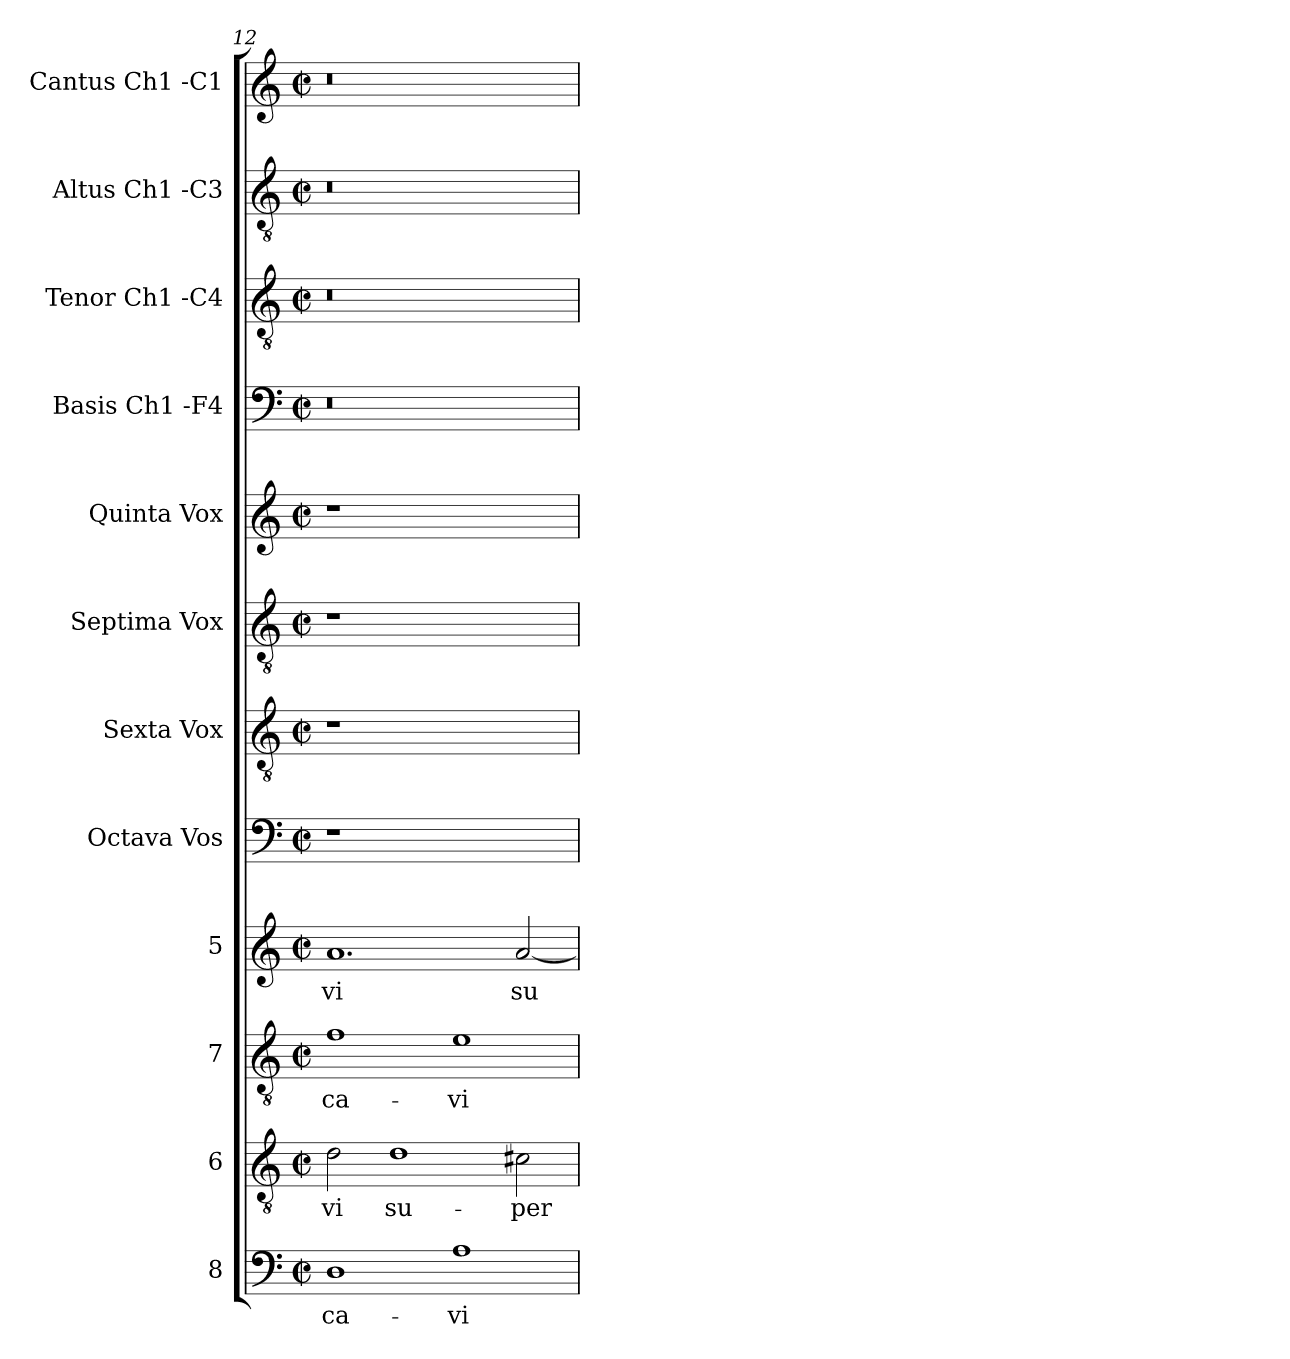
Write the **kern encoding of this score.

**kern	**text	**kern	**text	**kern	**text	**kern	**text	**kern	**kern	**kern	**kern	**kern	**kern	**kern	**kern
*part12	*part12	*part11	*part11	*part10	*part10	*part9	*part9	*part8	*part7	*part6	*part5	*part4	*part3	*part2	*part1
*staff12	*staff12	*staff11	*staff11	*staff10	*staff10	*staff9	*staff9	*staff8	*staff7	*staff6	*staff5	*staff4	*staff3	*staff2	*staff1
*I"8	*	*I"6	*	*I"7	*	*I"5	*	*I"Octava  Vos	*I"Sexta  Vox	*I"Septima  Vox	*I"Quinta  Vox	*I"Basis  Ch1 -F4	*I"Tenor  Ch1 -C4	*I"Altus  Ch1 -C3	*I"Cantus  Ch1 -C1
*	*	*	*	*	*	*	*	*	*	*	*	*I'B	*I'T	*I'A	*I'C
*clefF4	*	*clefGv2	*	*clefGv2	*	*clefG2	*	*clefF4	*clefGv2	*clefGv2	*clefG2	*clefF4	*clefGv2	*clefGv2	*clefG2
*k[]	*	*k[]	*	*k[]	*	*k[]	*	*k[]	*k[]	*k[]	*k[]	*k[]	*k[]	*k[]	*k[]
*C:	*	*C:	*	*C:	*	*C:	*	*C:	*C:	*C:	*C:	*C:	*C:	*C:	*C:
*M2/2	*	*M2/2	*	*M2/2	*	*M2/2	*	*M2/2	*M2/2	*M2/2	*M2/2	*M2/2	*M2/2	*M2/2	*M2/2
*met(c|)	*	*met(c|)	*	*met(c|)	*	*met(c|)	*	*met(c|)	*met(c|)	*met(c|)	*met(c|)	*met(c|)	*met(c|)	*met(c|)	*met(c|)
=12	=12	=12	=12	=12	=12	=12	=12	=12	=12	=12	=12	=12	=12	=12	=12
!	!LO:LY:b:cj	!	!LO:LY:b:cj	!	!LO:LY:b:cj	!	!LO:LY:b:cj	!	!	!	!	!	!	!	!
1D	-ca-	2d\	-vi	1f	-ca-	1.a	-vi	1r	1r	1r	1r	0r	0r	0r	0r
!	!	!	!LO:LY:b:cj	!	!	!	!	!	!	!	!	!	!	!	!
.	.	1d	su-	.	.	.	.	.	.	.	.	.	.	.	.
!	!LO:LY:b:cj	!	!	!	!LO:LY:b:cj	!	!	!	!	!	!	!	!	!	!
1A	-vi	.	.	1e	-vi	.	.	1ryy	1ryy	1ryy	1ryy	.	.	.	.
!	!	!	!LO:LY:b:cj	!	!	!	!LO:LY:b:cj	!	!	!	!	!	!	!	!
.	.	2c#X\	-per	.	.	[>2a/	su-	.	.	.	.	.	.	.	.
=	=	=	=	=	=	=	=	=	=	=	=	=	=	=	=
*-	*-	*-	*-	*-	*-	*-	*-	*-	*-	*-	*-	*-	*-	*-	*-
